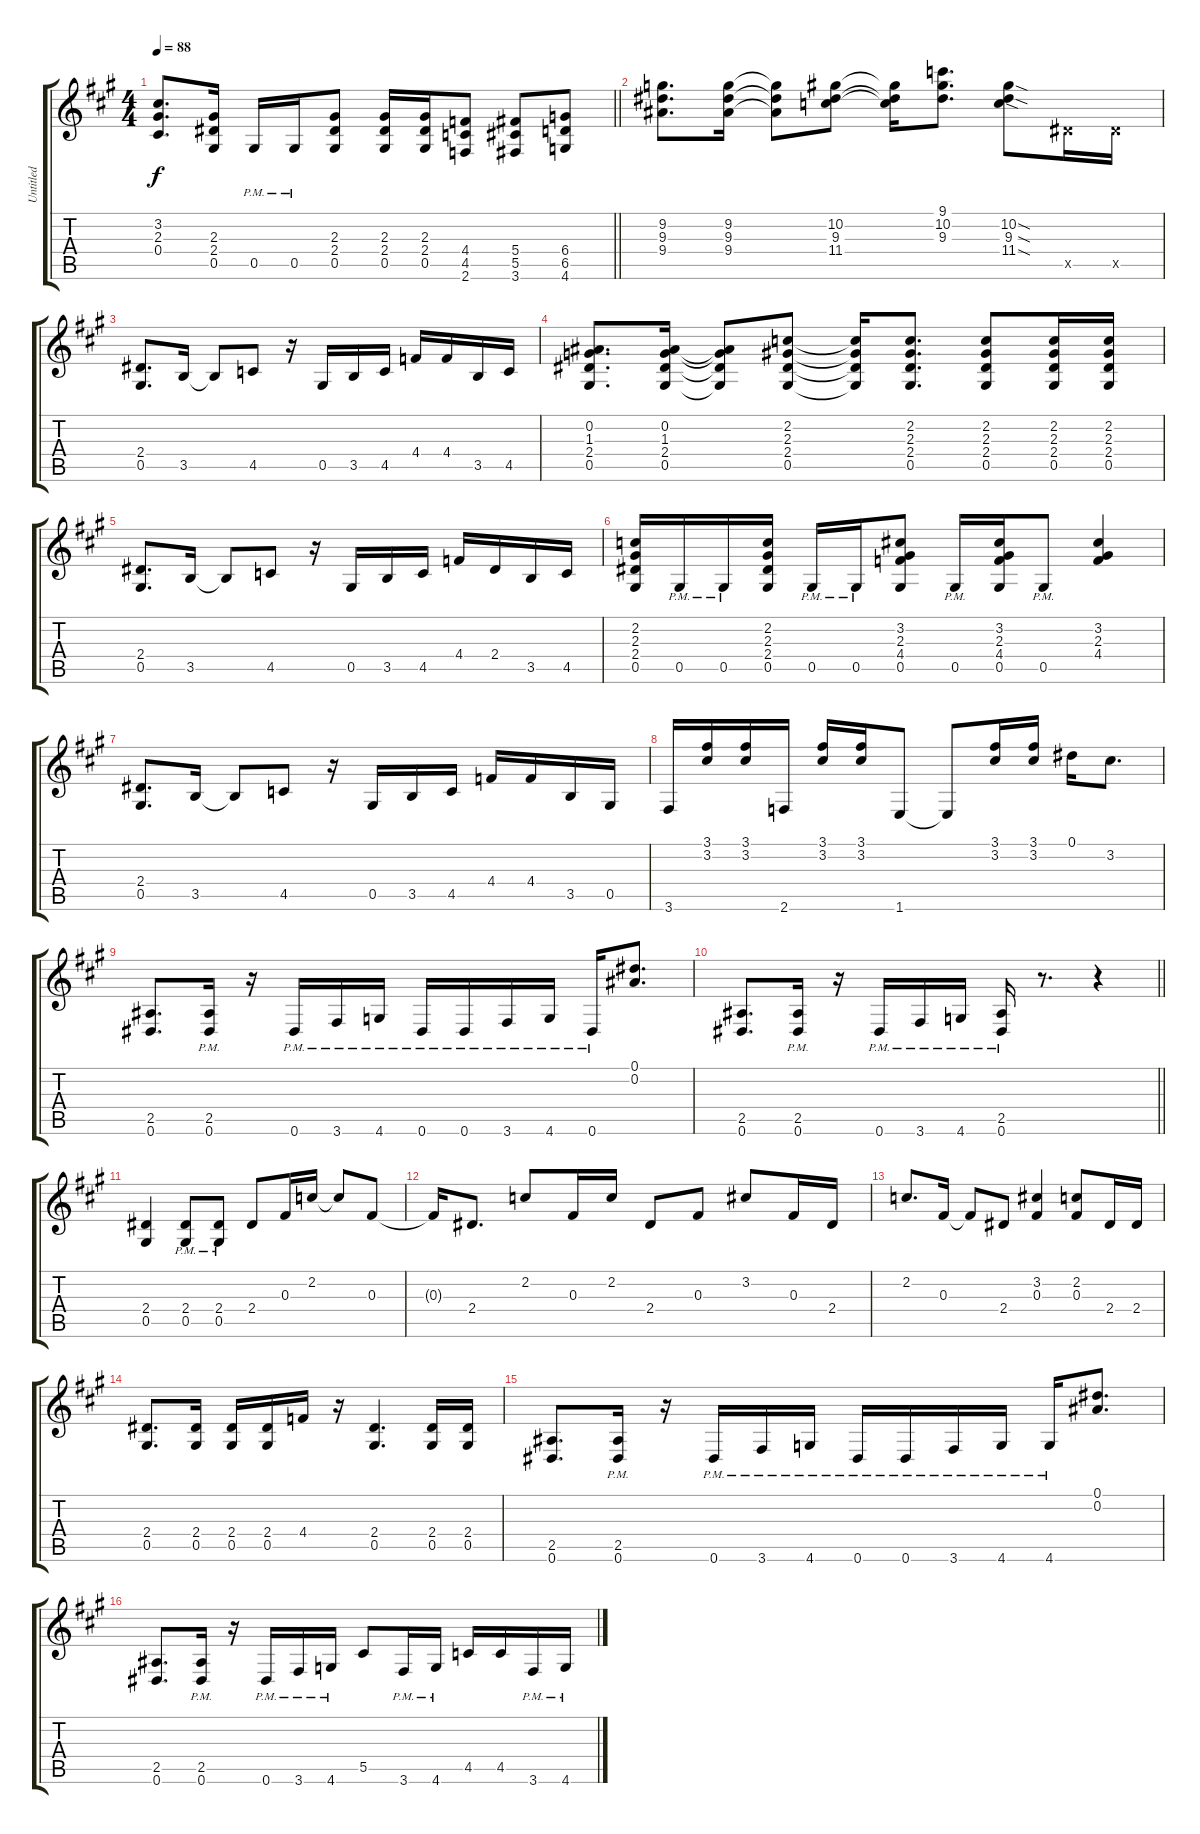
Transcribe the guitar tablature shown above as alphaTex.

\track ("Untitled" "Untitled") {instrument distortionguitar}
\staff {score tabs}
\tuning (Eb4 Bb3 Gb3 Db3 Ab2 Eb2) {hide}
\ts (4 4)
\tempo 88
\clef g2
\barLineRight lightlight
\ks a
(3.2 2.3 0.4).8{d dy f} (2.3 2.4 0.5).16 0.5{pm}.16 0.5{pm}.16 (2.3 2.4 0.5).8 (2.3 2.4 0.5).16 (2.3 2.4 0.5).16 (4.4 4.5 2.6).8 (5.4 5.5 3.6).8 (6.4 6.5 4.6).8 |
\section ("" " ")
(9.2 9.3 9.4).8{d} (9.2 9.3 9.4).16 (9.2{t} 9.3{t} 9.4{t}).8 (10.2 9.3 11.4).8 (10.2{t} 9.3{t} 11.4{t}).16 (9.1 10.2 9.3).8{d} (10.2{sod} 9.3{sod} 11.4{sod}).8 7.5{x}.16 7.5{x}.16 |
(2.4 0.5).8{d} 3.5.16 3.5{t}.8 4.5.8 r.16 0.5.16 3.5.16 4.5.16 4.4.16 4.4.16 3.5.16 4.5.16 |
(0.2 1.3 2.4 0.5).8{d} (0.2 1.3 2.4 0.5).16 (0.2{t} 1.3{t} 2.4{t} 0.5{t}).8 (2.2 2.3 2.4 0.5).8 (2.2{t} 2.3{t} 2.4{t} 0.5{t}).16 (2.2 2.3 2.4 0.5).8{d} (2.2 2.3 2.4 0.5).8 (2.2 2.3 2.4 0.5).16 (2.2 2.3 2.4 0.5).16 |
(2.4 0.5).8{d} 3.5.16 3.5{t}.8 4.5.8 r.16 0.5.16 3.5.16 4.5.16 4.4.16 2.4.16 3.5.16 4.5.16 |
(2.2 2.3 2.4 0.5).16 0.5{pm}.16 0.5{pm}.16 (2.2 2.3 2.4 0.5).16 0.5{pm}.16 0.5{pm}.16 (3.2 2.3 4.4 0.5).8 0.5{pm}.16 (3.2 2.3 4.4 0.5).16 0.5{pm}.8 (3.2 2.3 4.4).4 |
(2.4 0.5).8{d} 3.5.16 3.5{t}.8 4.5.8 r.16 0.5.16 3.5.16 4.5.16 4.4.16 4.4.16 3.5.16 0.5.16 |
3.6.16 (3.1 3.2).16 (3.1 3.2).16 2.6.16 (3.1 3.2).16 (3.1 3.2).16 1.6.8 1.6{t}.8 (3.1 3.2).16 (3.1 3.2).16 0.1.16 3.2.8{d} |
(2.5 0.6).8{d} (2.5{pm} 0.6{pm}).16 r.16 0.6{pm}.16 3.6{pm}.16 4.6{pm}.16 0.6{pm}.16 0.6{pm}.16 3.6{pm}.16 4.6{pm}.16 0.6{pm}.16 (0.1 0.2).8{d} |
\barLineRight lightlight
(2.5 0.6).8{d} (2.5{pm} 0.6{pm}).16 r.16 0.6{pm}.16 3.6{pm}.16 4.6{pm}.16 (2.5{pm} 0.6{pm}).16 r.8{d} r.4 |
\section ("" " ")
(2.4 0.5).4 (2.4{pm} 0.5{pm}).8 (2.4{pm} 0.5{pm}).8 2.4.8 0.3.16 2.2.16 2.2{t}.8 0.3.8 |
0.3{t}.16 2.4.8{d} 2.2.8 0.3.16 2.2.16 2.4.8 0.3.8 3.2.8 0.3.16 2.4.16 |
2.2.8{d} 0.3.16 0.3{t}.8 2.4.8 (3.2 0.3).4 (2.2 0.3).8 2.4.16 2.4.16 |
(2.4 0.5).8{d} (2.4 0.5).16 (2.4 0.5).16 (2.4 0.5).16 4.4.16 r.16 (2.4 0.5).4{d} (2.4 0.5).16 (2.4 0.5).16 |
(2.5 0.6).8{d} (2.5{pm} 0.6{pm}).16 r.16 0.6{pm}.16 3.6{pm}.16 4.6{pm}.16 0.6{pm}.16 0.6{pm}.16 3.6{pm}.16 4.6{pm}.16 4.6{pm}.16 (0.1 0.2).8{d} |
(2.5 0.6).8{d} (2.5{pm} 0.6{pm}).16 r.16 0.6{pm}.16 3.6{pm}.16 4.6{pm}.16 5.5.8 3.6{pm}.16 4.6{pm}.16 4.5.16 4.5.16 3.6{pm}.16 4.6{pm}.16
